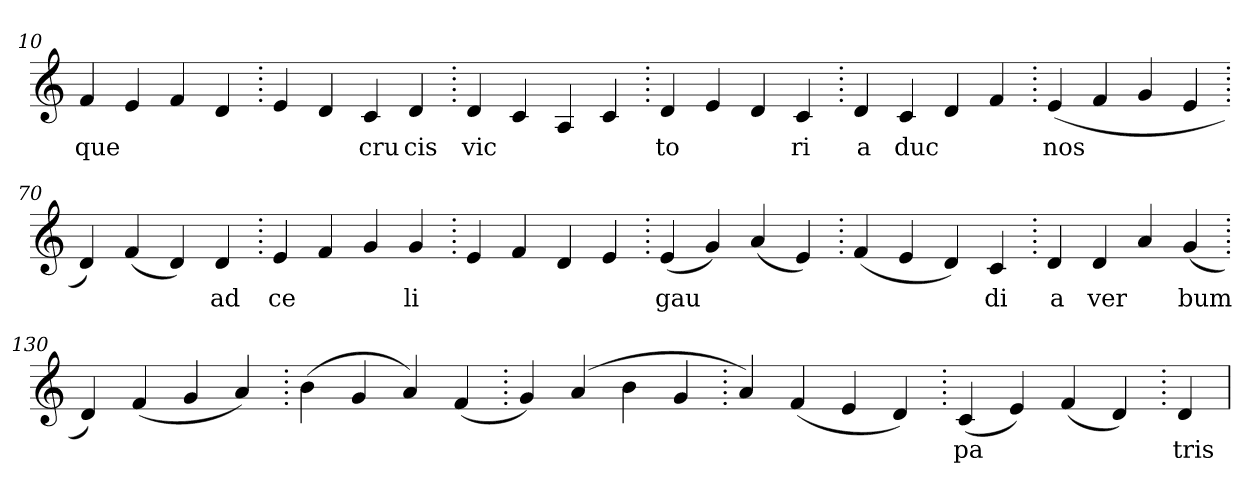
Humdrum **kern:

**kern	**text
*part1	*part1
*staff1	*staff1
*clefG2	*
=10.	=10.
4f	que
4e	.
4f	.
4d	.
=20.	=20.
4e	.
4d	.
4c	cru
4d	cis
=30.	=30.
4d	vic
4c	.
4A	.
4c	.
=40.	=40.
4d	to
4e	.
4d	.
4c	ri
=50.	=50.
4d	a
4c	duc
4d	.
4f	.
=60.	=60.
(>4e	nos
4f	.
4g	.
4e	.
=70.	=70.
4d)	.
(>4f	.
4d)	.
4d	ad
=80.	=80.
4e	ce
4f	.
4g	.
4g	li
=90.	=90.
4e	.
4f	.
4d	.
4e	.
=100.	=100.
(>4e	gau
4g)	.
(>4a	.
4e)	.
=110.	=110.
(>4f	.
4e	.
4d)	.
4c	di
=120.	=120.
4d	a
4d	ver
4a	.
(>4g	bum
=130.	=130.
4d)	.
(>4f	.
4g	.
4a)	.
=140.	=140.
(>4b	.
4g	.
4a)	.
(>4f	.
=150.	=150.
4g)	.
(>4a	.
4b	.
4g	.
=160.	=160.
4a)	.
(>4f	.
4e	.
4d)	.
=170.	=170.
(>4c	pa
4e)	.
(>4f	.
4d)	.
=180.	=180.
4d	tris
=	=
*-	*-
